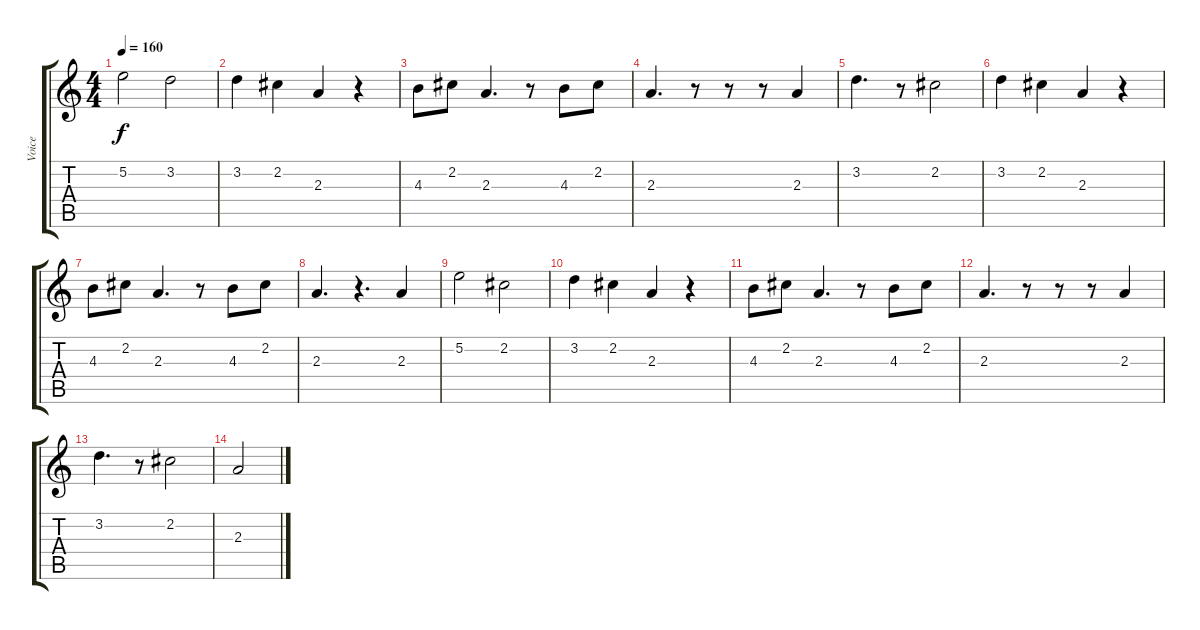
\track ("Voice" "Voice") {instrument electricguitarclean}
\staff {score tabs}
\tuning (E4 B3 G3 D3 A2 E2) {hide}
\ts (4 4)
\tempo 160
\clef g2
\ks c
5.2.2{dy f} 3.2.2 |
3.2.4 2.2.4 2.3.4 r.4 |
4.3.8 2.2.8 2.3.4{d} r.8 4.3.8 2.2.8 |
2.3.4{d} r.8 r.8 r.8 2.3.4 |
3.2.4{d} r.8 2.2.2 |
3.2.4 2.2.4 2.3.4 r.4 |
4.3.8 2.2.8 2.3.4{d} r.8 4.3.8 2.2.8 |
2.3.4{d} r.4{d} 2.3.4 |
5.2.2 2.2.2 |
3.2.4 2.2.4 2.3.4 r.4 |
4.3.8 2.2.8 2.3.4{d} r.8 4.3.8 2.2.8 |
2.3.4{d} r.8 r.8 r.8 2.3.4 |
3.2.4{d} r.8 2.2.2 |
2.3.2
